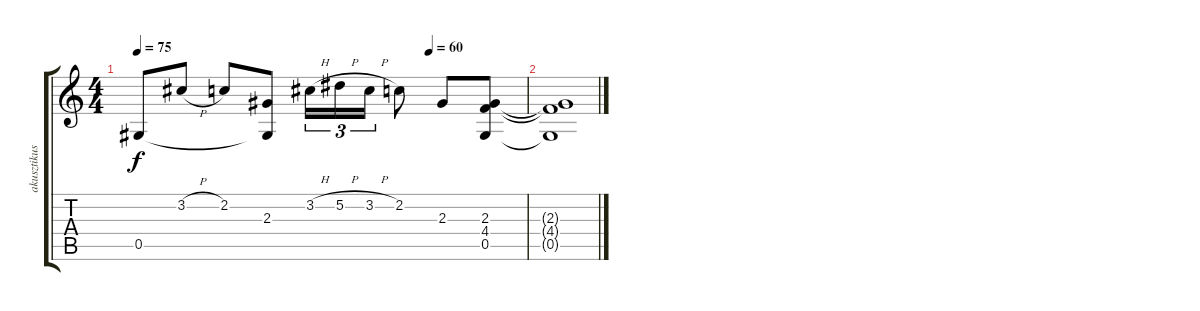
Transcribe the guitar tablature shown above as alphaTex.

\track ("akusztikus" "akusztikus") {instrument acousticguitarsteel}
\staff {score tabs}
\tuning (Eb4 Bb3 Gb3 Db3 Ab2 Eb2) {hide}
\ts (4 4)
\tempo 75
\tempo (60 0.75)
\clef g2
\ks c
0.5.8{dy f} 3.2{h}.8 2.2.8 (2.3 0.5{t}).8 3.2{h}.16{tu (3 2)} 5.2{h}.16{tu (3 2)} 3.2{h}.16{tu (3 2)} 2.2.8 2.3.8 (2.3 4.4 0.5).8 |
(2.3{t} 4.4{t} 0.5{t}).1
